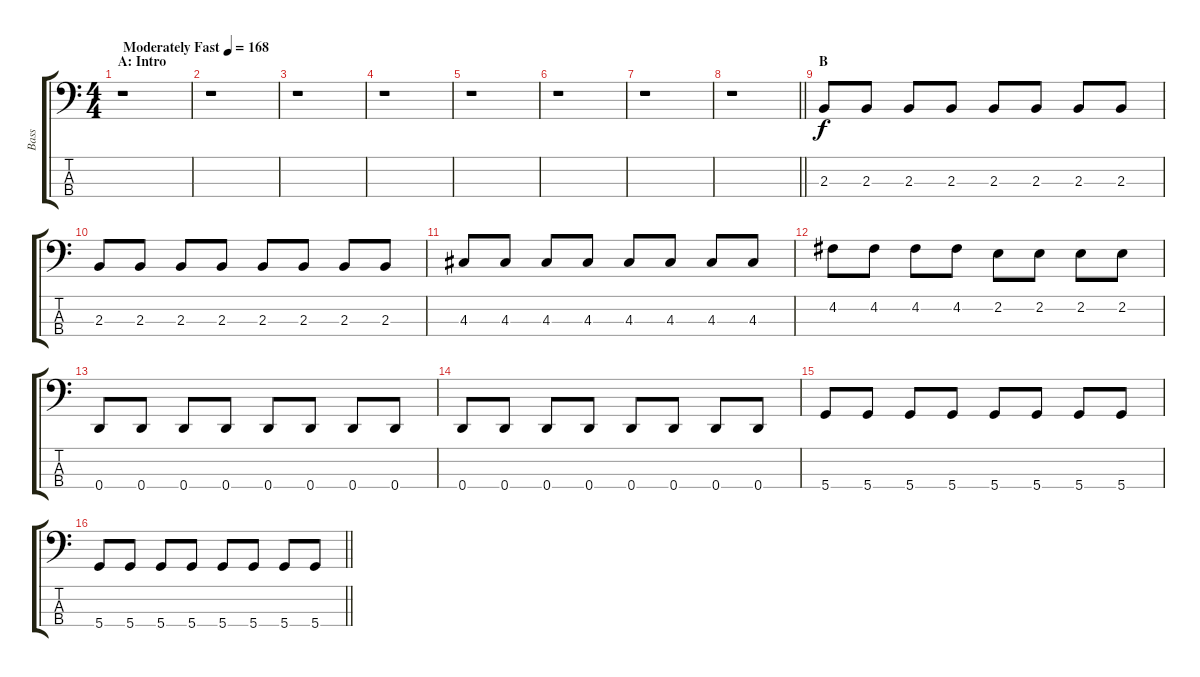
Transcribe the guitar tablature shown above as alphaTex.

\track ("Bass" "Bass") {instrument electricbasspick}
\staff {score tabs}
\tuning (G2 D2 A1 D1) {hide}
\ts (4 4)
\section ("" "A: Intro")
\tempo (168 "Moderately Fast")
\clef f4
\ks c
r.1{dy f instrument electricbasspick} |
r.1 |
r.1 |
r.1 |
r.1 |
r.1 |
r.1 |
\barLineRight lightlight
r.1 |
\section ("" "B")
2.3.8 2.3.8 2.3.8 2.3.8 2.3.8 2.3.8 2.3.8 2.3.8 |
2.3.8 2.3.8 2.3.8 2.3.8 2.3.8 2.3.8 2.3.8 2.3.8 |
4.3.8 4.3.8 4.3.8 4.3.8 4.3.8 4.3.8 4.3.8 4.3.8 |
4.2.8 4.2.8 4.2.8 4.2.8 2.2.8 2.2.8 2.2.8 2.2.8 |
0.4.8 0.4.8 0.4.8 0.4.8 0.4.8 0.4.8 0.4.8 0.4.8 |
0.4.8 0.4.8 0.4.8 0.4.8 0.4.8 0.4.8 0.4.8 0.4.8 |
5.4.8 5.4.8 5.4.8 5.4.8 5.4.8 5.4.8 5.4.8 5.4.8 |
\barLineRight lightlight
5.4.8 5.4.8 5.4.8 5.4.8 5.4.8 5.4.8 5.4.8 5.4.8
